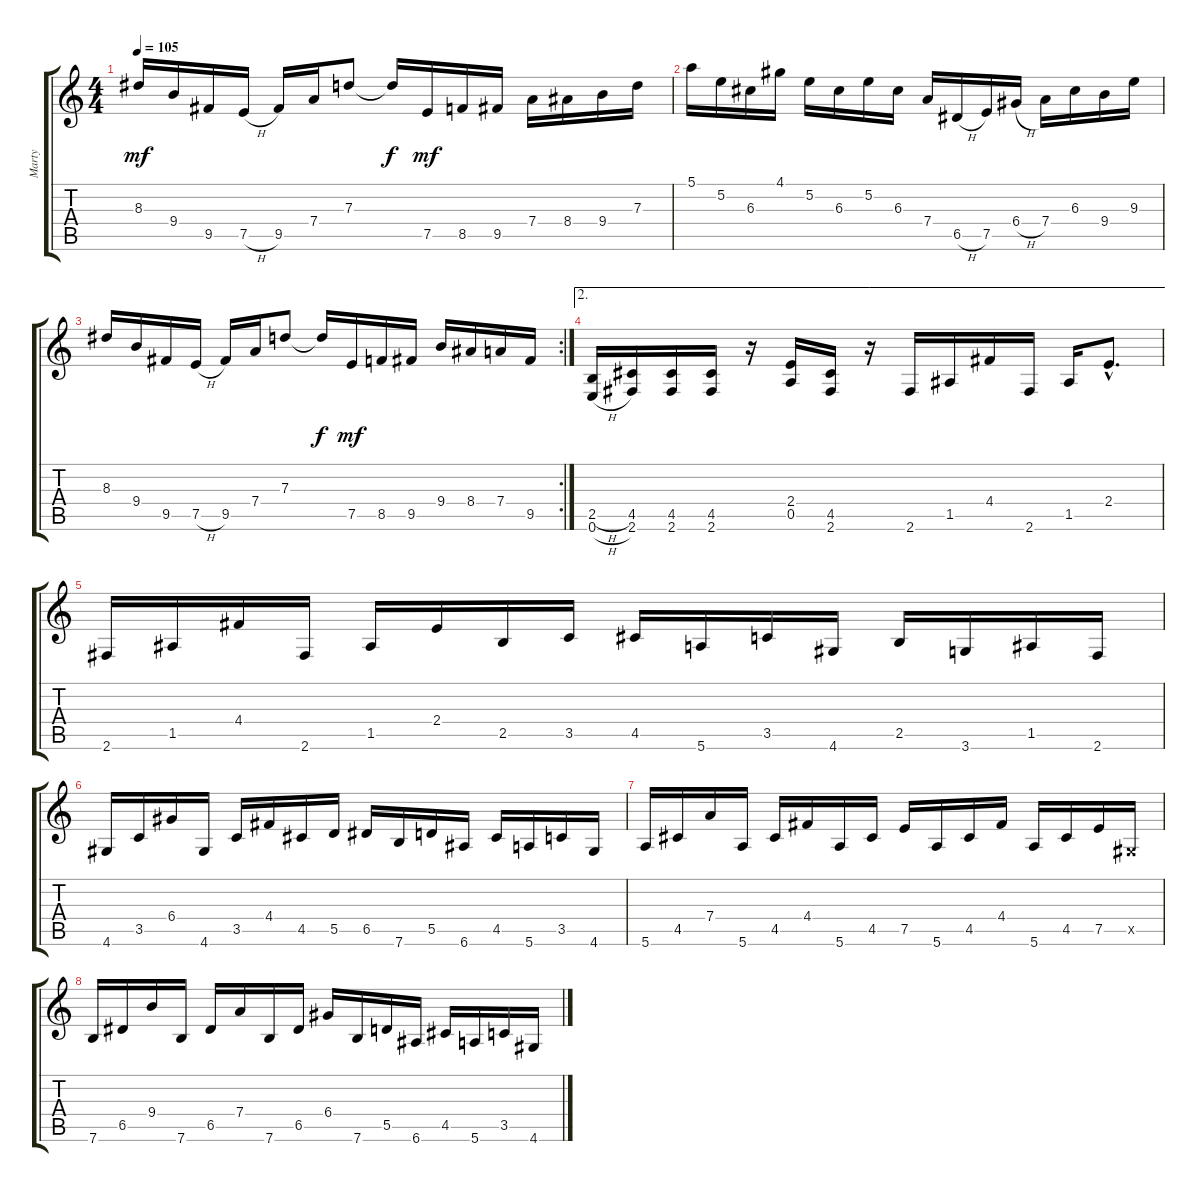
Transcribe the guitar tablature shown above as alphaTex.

\track ("Marty" "Marty") {instrument distortionguitar}
\staff {score tabs}
\tuning (E4 B3 G3 D3 A2 E2) {hide}
\ts (4 4)
\tempo 105
\clef g2
\ks c
8.3.16{dy mf} 9.4.16 9.5.16 7.5{h}.16 9.5.16 7.4.16 7.3.8 7.3{t}.16{dy f} 7.5.16{dy mf} 8.5.16 9.5.16 7.4.16 8.4.16 9.4.16 7.3.16 |
5.1.16 5.2.16 6.3.16 4.1.16 5.2.16 6.3.16 5.2.16 6.3.16 7.4.16 6.5{h}.16 7.5.16 6.4{h}.16 7.4.16 6.3.16 9.4.16 9.3.16 |
\rc 2
8.3.16 9.4.16 9.5.16 7.5{h}.16 9.5.16 7.4.16 7.3.8 7.3{t}.16{dy f} 7.5.16{dy mf} 8.5.16 9.5.16 9.4.16 8.4.16 7.4.16 9.5.16 |
\ae 2
(2.5{h} 0.6{h}).16 (4.5 2.6).16 (4.5 2.6).16 (4.5 2.6).16 r.16 (2.4 0.5).16 (4.5 2.6).16 r.16 2.6.16 1.5.16 4.4.16 2.6.16 1.5.16 2.4{hac}.8{d} |
2.6.16 1.5.16 4.4.16 2.6.16 1.5.16 2.4.16 2.5.16 3.5.16 4.5.16 5.6.16 3.5.16 4.6.16 2.5.16 3.6.16 1.5.16 2.6.16 |
4.6.16 3.5.16 6.4.16 4.6.16 3.5.16 4.4.16 4.5.16 5.5.16 6.5.16 7.6.16 5.5.16 6.6.16 4.5.16 5.6.16 3.5.16 4.6.16 |
5.6.16 4.5.16 7.4.16 5.6.16 4.5.16 4.4.16 5.6.16 4.5.16 7.5.16 5.6.16 4.5.16 4.4.16 5.6.16 4.5.16 7.5.16 -1.5{x}.16 |
7.6.16 6.5.16 9.4.16 7.6.16 6.5.16 7.4.16 7.6.16 6.5.16 6.4.16 7.6.16 5.5.16 6.6.16 4.5.16 5.6.16 3.5.16 4.6.16
